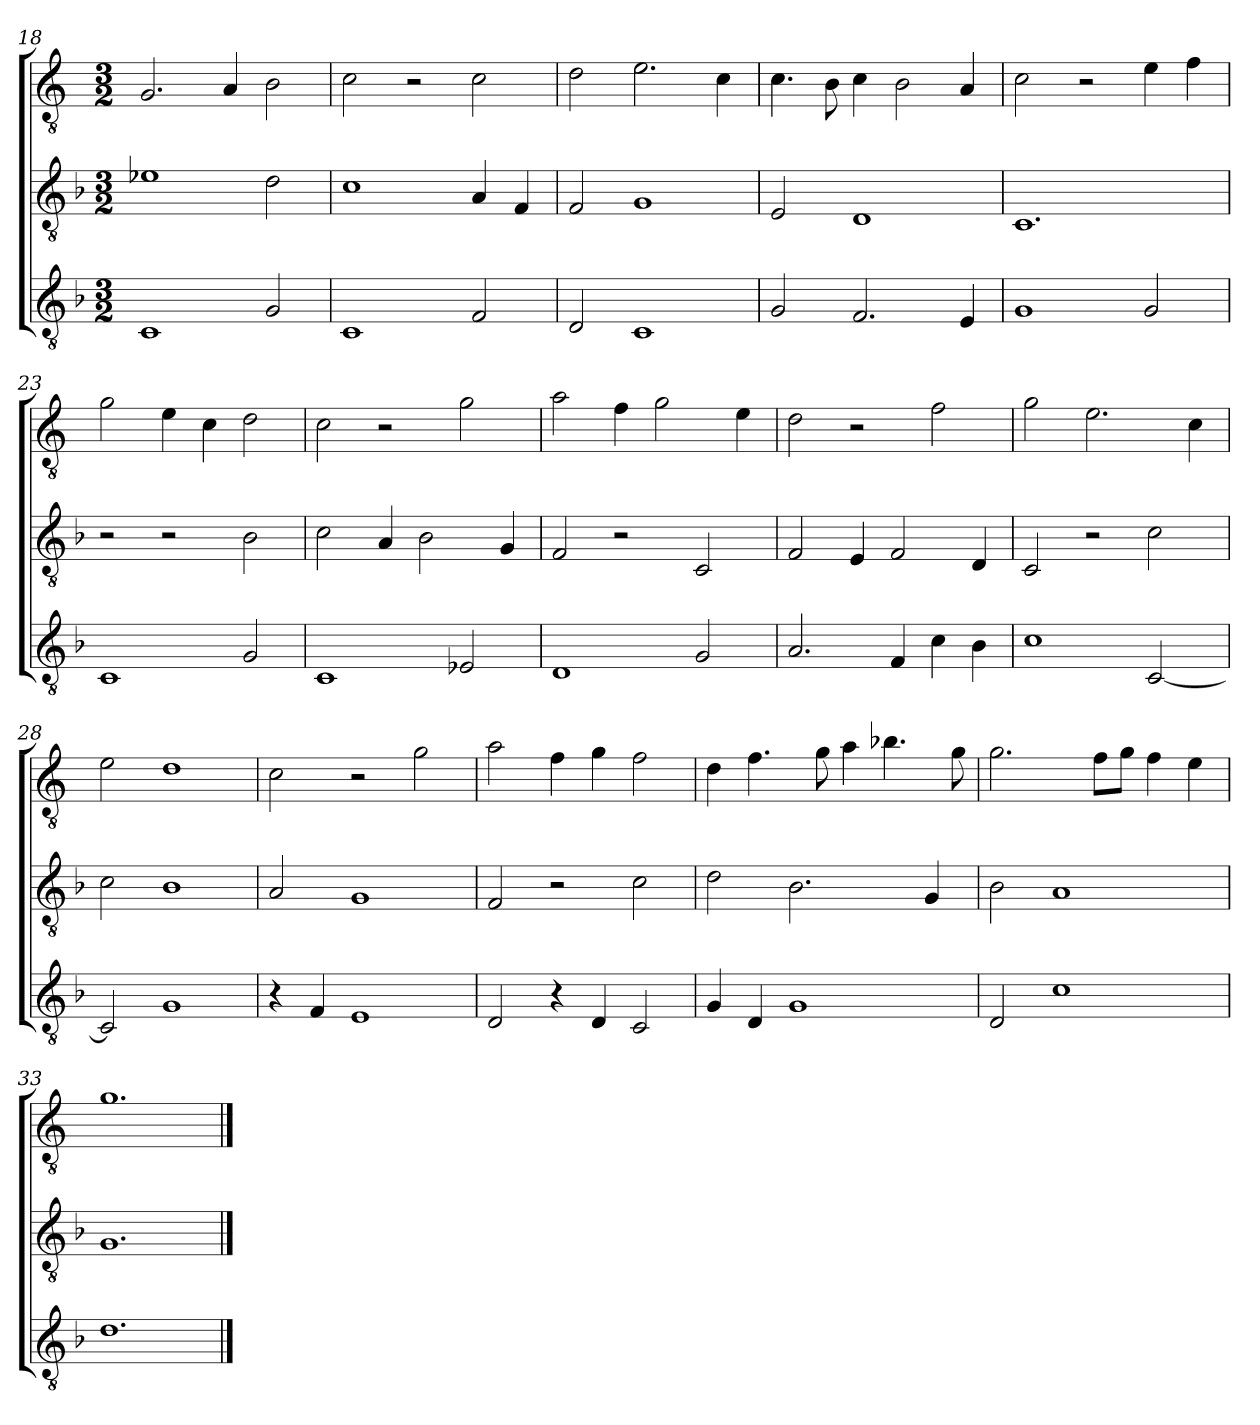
**kern	**kern	**kern
*part3	*part2	*part1
*staff3	*staff2	*staff1
*clefGv2	*clefGv2	*clefGv2
*k[b-]	*k[b-]	*k[]
*M3/2	*M3/2	*M3/2
=18	=18	=18
1C	1e-X	2.G/
.	.	4A/
2G/	2d\	2B\
=19	=19	=19
1C	1c	2c\
.	.	2r
2F/	4A/	2c\
.	4F/	.
=20	=20	=20
2D/	2F/	2d\
1C	1G	2.e\
.	.	4c\
=21	=21	=21
2G/	2E/	4.c\
.	.	8B\
2.F/	1D	4c\
.	.	2B\
4E/	.	4A/
=22	=22	=22
1G	1.C	2c\
.	.	2r
2G/	.	4e\
.	.	4f\
=23	=23	=23
1C	2r	2g\
.	2r	4e\
.	.	4c\
2G/	2B-\	2d\
=24	=24	=24
1C	2c\	2c\
.	4A/	2r
.	2B-\	.
2E-X/	.	2g\
.	4G/	.
!!LO:LB:g=z
=25	=25	=25
1D	2F/	2a\
.	2r	4f\
.	.	2g\
2G/	2C/	.
.	.	4e\
=26	=26	=26
2.A/	2F/	2d\
.	4E/	2r
4F/	2F/	.
4c\	.	2f\
4B-\	4D/	.
=27	=27	=27
1c	2C/	2g\
.	2r	2.e\
[2C/	2c\	.
.	.	4c\
=28	=28	=28
2C/]	2c\	2e\
1G	1B-	1d
=29	=29	=29
4r	2A/	2c\
4F/	.	.
1E	1G	2r
.	.	2g\
=30	=30	=30
2D/	2F/	2a\
4r	2r	4f\
4D/	.	4g\
2C/	2c\	2f\
=31	=31	=31
4G/	2d\	4d\
4D/	.	4.f\
1G	2.B-\	.
.	.	8g\
.	.	4a\
.	.	4.b-X\
.	4G/	.
.	.	8g\
=32	=32	=32
2D/	2B-\	2.g\
1c	1A	.
.	.	8f\L
.	.	8g\J
.	.	4f\
.	.	4e\
=33	=33	=33
1.d	1.G	1.g
==	==	==
*-	*-	*-
